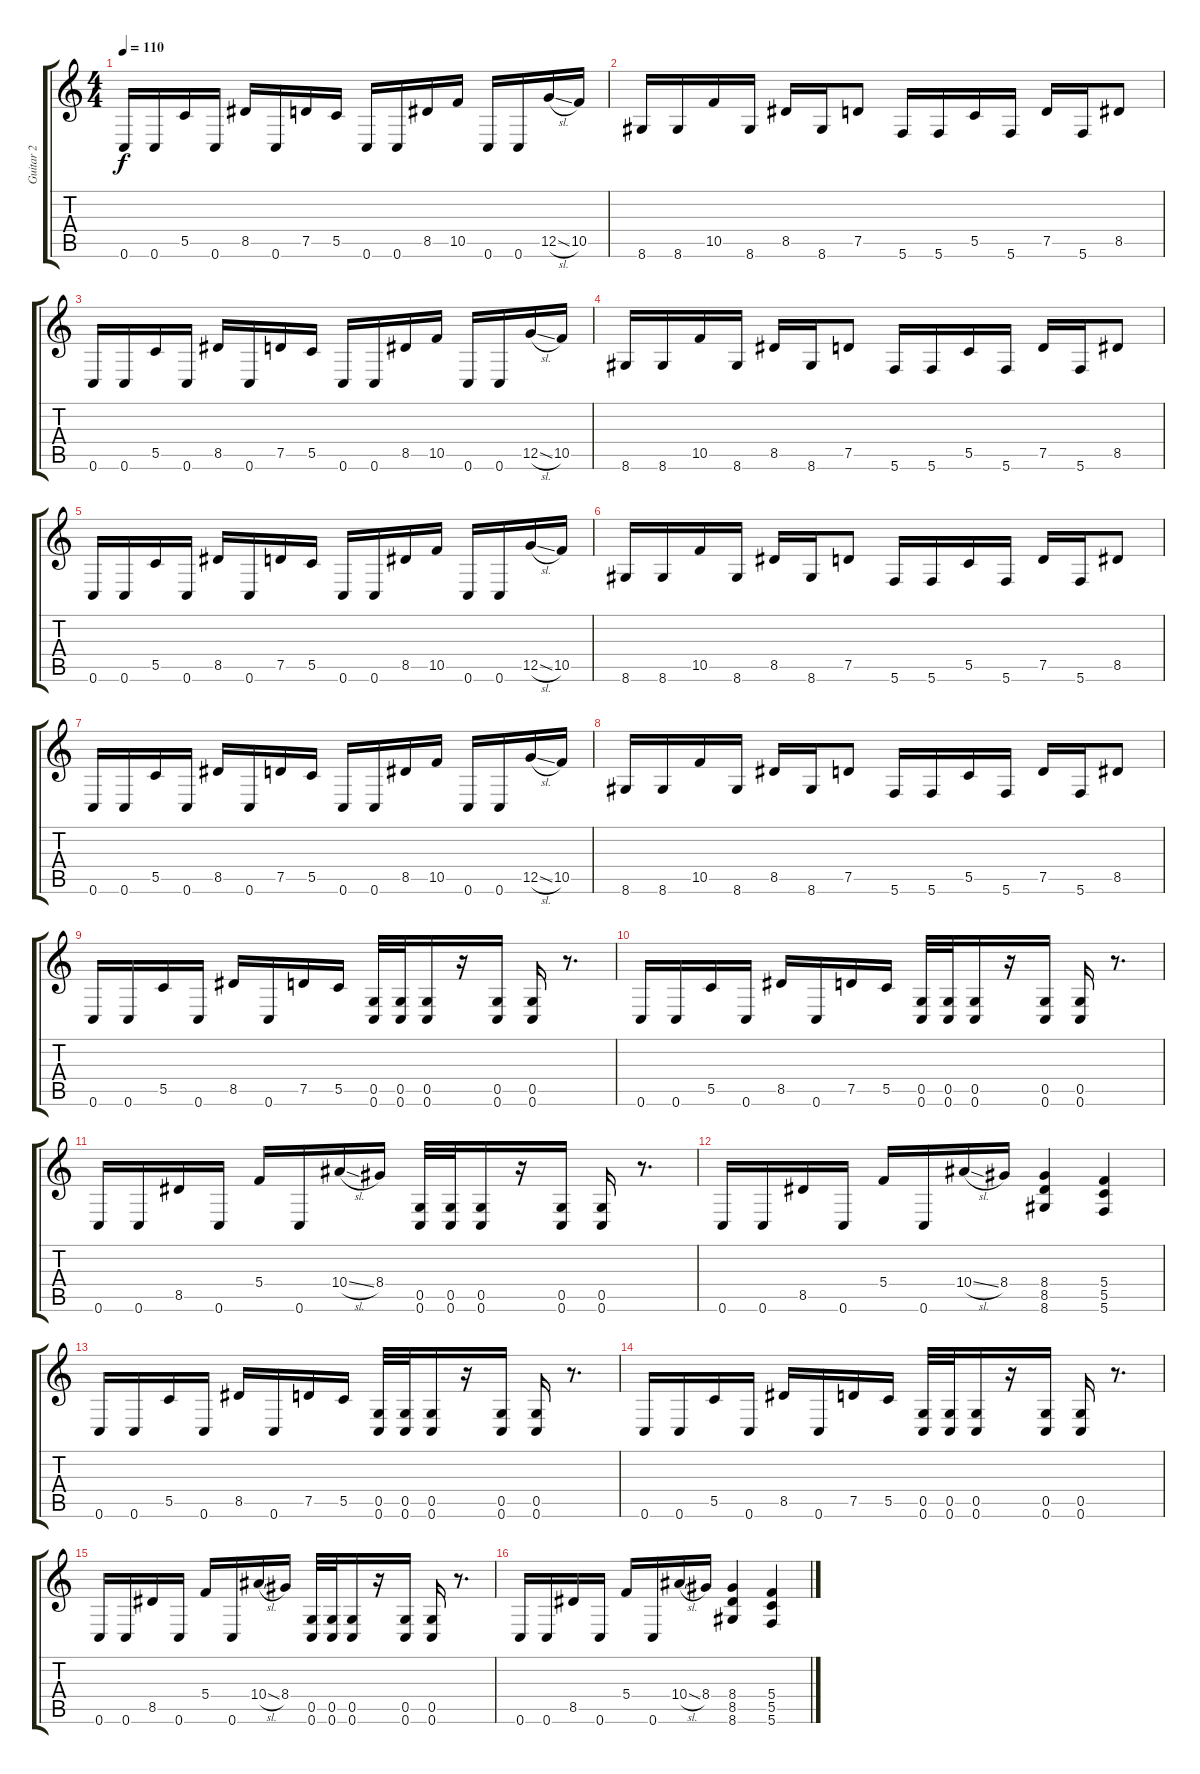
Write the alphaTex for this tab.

\track ("Guitar 2" "Guitar 2") {instrument distortionguitar}
\staff {score tabs}
\tuning (D4 A3 F3 C3 G2 C2) {hide}
\ts (4 4)
\tempo 110
\clef g2
\ks c
0.6.16{dy f} 0.6.16 5.5.16 0.6.16 8.5.16 0.6.16 7.5.16 5.5.16 0.6.16 0.6.16 8.5.16 10.5.16 0.6.16 0.6.16 12.5{sl}.16 10.5.16 |
8.6.16 8.6.16 10.5.16 8.6.16 8.5.16 8.6.16 7.5.8 5.6.16 5.6.16 5.5.16 5.6.16 7.5.16 5.6.16 8.5.8 |
0.6.16 0.6.16 5.5.16 0.6.16 8.5.16 0.6.16 7.5.16 5.5.16 0.6.16 0.6.16 8.5.16 10.5.16 0.6.16 0.6.16 12.5{sl}.16 10.5.16 |
8.6.16 8.6.16 10.5.16 8.6.16 8.5.16 8.6.16 7.5.8 5.6.16 5.6.16 5.5.16 5.6.16 7.5.16 5.6.16 8.5.8 |
0.6.16 0.6.16 5.5.16 0.6.16 8.5.16 0.6.16 7.5.16 5.5.16 0.6.16 0.6.16 8.5.16 10.5.16 0.6.16 0.6.16 12.5{sl}.16 10.5.16 |
8.6.16 8.6.16 10.5.16 8.6.16 8.5.16 8.6.16 7.5.8 5.6.16 5.6.16 5.5.16 5.6.16 7.5.16 5.6.16 8.5.8 |
0.6.16 0.6.16 5.5.16 0.6.16 8.5.16 0.6.16 7.5.16 5.5.16 0.6.16 0.6.16 8.5.16 10.5.16 0.6.16 0.6.16 12.5{sl}.16 10.5.16 |
8.6.16 8.6.16 10.5.16 8.6.16 8.5.16 8.6.16 7.5.8 5.6.16 5.6.16 5.5.16 5.6.16 7.5.16 5.6.16 8.5.8 |
0.6.16 0.6.16 5.5.16 0.6.16 8.5.16 0.6.16 7.5.16 5.5.16 (0.5 0.6).32 (0.5 0.6).32 (0.5 0.6).16 r.16 (0.5 0.6).16 (0.5 0.6).16 r.8{d} |
0.6.16 0.6.16 5.5.16 0.6.16 8.5.16 0.6.16 7.5.16 5.5.16 (0.5 0.6).32 (0.5 0.6).32 (0.5 0.6).16 r.16 (0.5 0.6).16 (0.5 0.6).16 r.8{d} |
0.6.16 0.6.16 8.5.16 0.6.16 5.4.16 0.6.16 10.4{sl}.16 8.4.16 (0.5 0.6).32 (0.5 0.6).32 (0.5 0.6).16 r.16 (0.5 0.6).16 (0.5 0.6).16 r.8{d} |
0.6.16 0.6.16 8.5.16 0.6.16 5.4.16 0.6.16 10.4{sl}.16 8.4.16 (8.4 8.5 8.6).4 (5.4 5.5 5.6).4 |
0.6.16 0.6.16 5.5.16 0.6.16 8.5.16 0.6.16 7.5.16 5.5.16 (0.5 0.6).32 (0.5 0.6).32 (0.5 0.6).16 r.16 (0.5 0.6).16 (0.5 0.6).16 r.8{d} |
0.6.16 0.6.16 5.5.16 0.6.16 8.5.16 0.6.16 7.5.16 5.5.16 (0.5 0.6).32 (0.5 0.6).32 (0.5 0.6).16 r.16 (0.5 0.6).16 (0.5 0.6).16 r.8{d} |
0.6.16 0.6.16 8.5.16 0.6.16 5.4.16 0.6.16 10.4{sl}.16 8.4.16 (0.5 0.6).32 (0.5 0.6).32 (0.5 0.6).16 r.16 (0.5 0.6).16 (0.5 0.6).16 r.8{d} |
0.6.16 0.6.16 8.5.16 0.6.16 5.4.16 0.6.16 10.4{sl}.16 8.4.16 (8.4 8.5 8.6).4 (5.4 5.5 5.6).4
